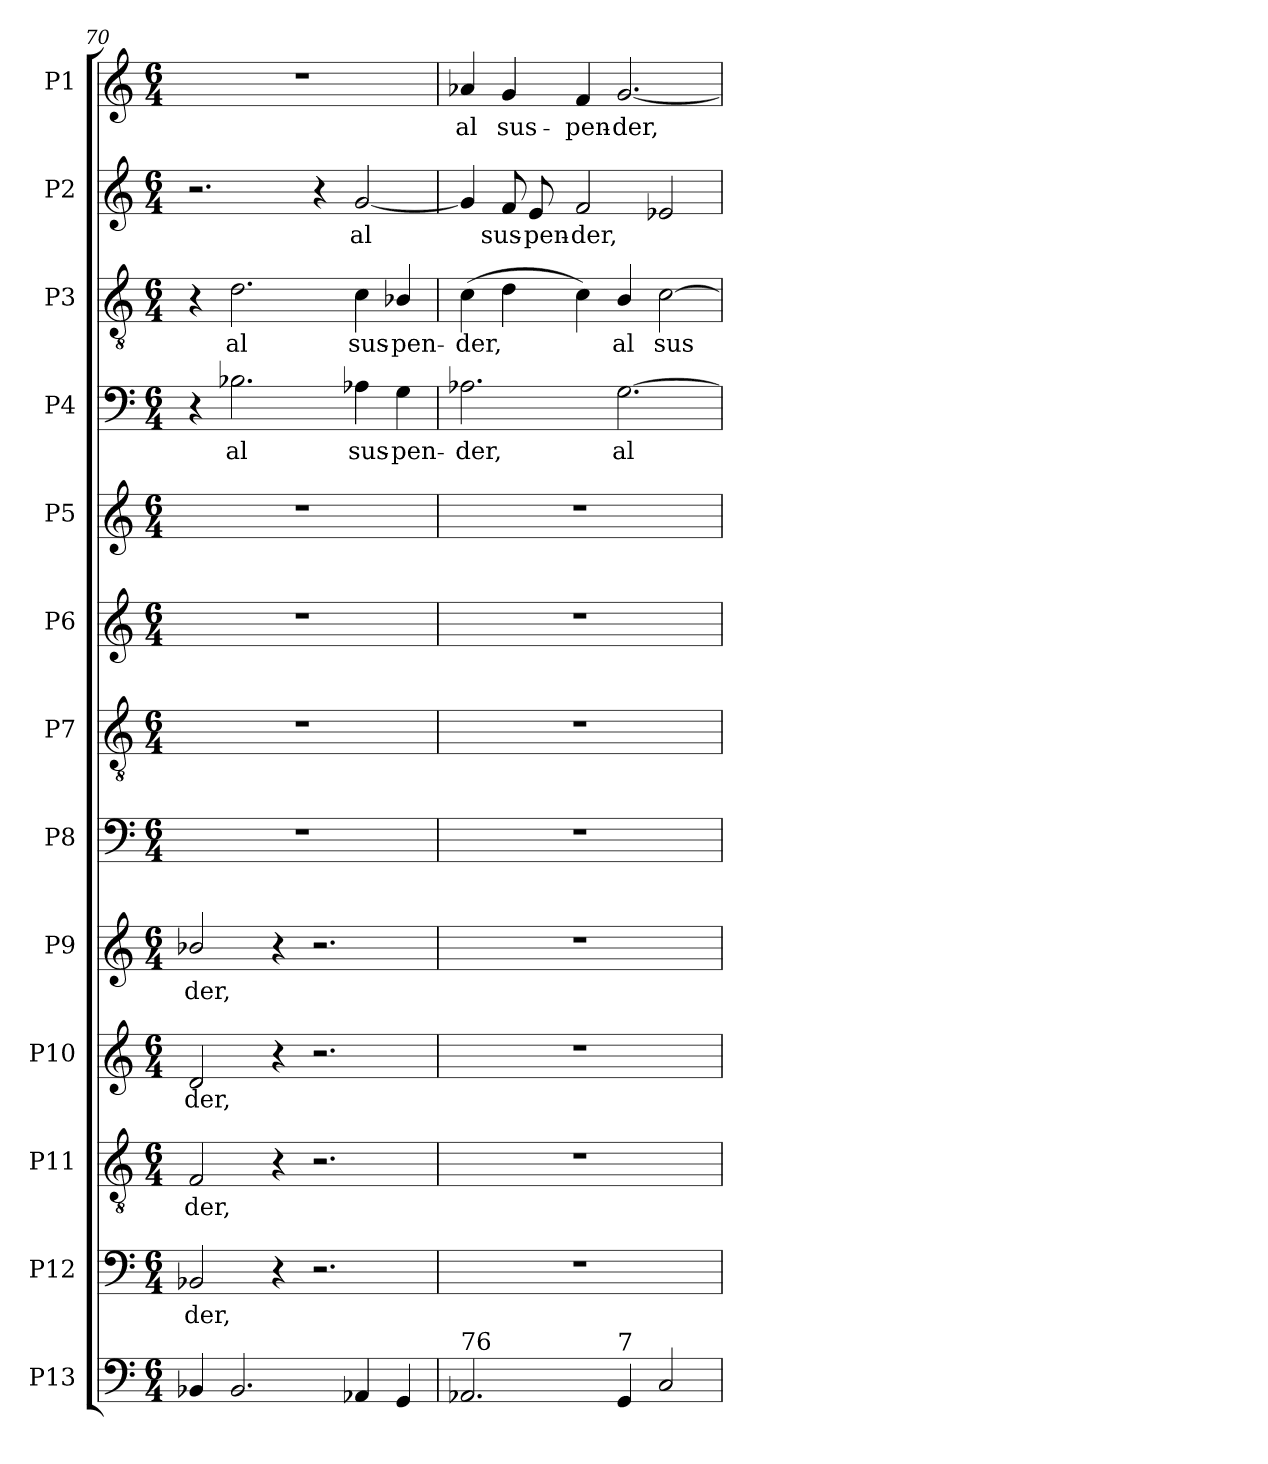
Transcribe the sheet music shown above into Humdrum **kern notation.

**kern	**kern	**text	**kern	**text	**kern	**text	**kern	**text	**kern	**kern	**kern	**kern	**kern	**text	**kern	**text	**kern	**text	**kern	**text
*part13	*part12	*part12	*part11	*part11	*part10	*part10	*part9	*part9	*part8	*part7	*part6	*part5	*part4	*part4	*part3	*part3	*part2	*part2	*part1	*part1
*staff13	*staff12	*staff12	*staff11	*staff11	*staff10	*staff10	*staff9	*staff9	*staff8	*staff7	*staff6	*staff5	*staff4	*staff4	*staff3	*staff3	*staff2	*staff2	*staff1	*staff1
*I"P13	*I"P12	*	*I"P11	*	*I"P10	*	*I"P9	*	*I"P8	*I"P7	*I"P6	*I"P5	*I"P4	*	*I"P3	*	*I"P2	*	*I"P1	*
!!LO:PB:g=z
*clefF4	*clefF4	*	*clefGv2	*	*clefG2	*	*clefG2	*	*clefF4	*clefGv2	*clefG2	*clefG2	*clefF4	*	*clefGv2	*	*clefG2	*	*clefG2	*
*	*	*	*ITrd7c12	*	*	*	*	*	*	*ITrd7c12	*	*	*	*	*ITrd7c12	*	*	*	*	*
*k[]	*k[]	*	*k[]	*	*k[]	*	*k[]	*	*k[]	*k[]	*k[]	*k[]	*k[]	*	*k[]	*	*k[]	*	*k[]	*
*C:	*C:	*	*C:	*	*C:	*	*C:	*	*C:	*C:	*C:	*C:	*C:	*	*C:	*	*C:	*	*C:	*
*M6/4	*M6/4	*	*M6/4	*	*M6/4	*	*M6/4	*	*M6/4	*M6/4	*M6/4	*M6/4	*M6/4	*	*M6/4	*	*M6/4	*	*M6/4	*
=70	=70	=70	=70	=70	=70	=70	=70	=70	=70	=70	=70	=70	=70	=70	=70	=70	=70	=70	=70	=70
!	!	!LO:LY:b:color=#000000	!	!	!	!	!	!	!	!	!	!	!	!	!	!	!	!	!	!
!	!	!	!	!LO:LY:b:color=#000000	!	!	!	!	!	!	!	!	!	!	!	!	!	!	!	!
!	!	!	!	!	!	!LO:LY:b:color=#000000	!	!	!	!	!	!	!	!	!	!	!	!	!	!
!	!	!	!	!	!	!	!	!LO:LY:b:color=#000000	!LO:N:vis=1	!LO:N:vis=1	!LO:N:vis=1	!LO:N:vis=1	!	!	!	!	!	!	!LO:N:vis=1	!
4BB-Xi/	2BB-Xi/	-der,	2FFi/	-der,	2di/	-der,	2b-Xi/	-der,	1.r	1.r	1.r	1.r	4r	.	4r	.	2.r	.	1.r	.
!	!	!	!	!	!	!	!	!	!	!	!	!	!	!LO:LY:b:color=#000000	!	!	!	!	!	!
!	!	!	!	!	!	!	!	!	!	!	!	!	!	!	!	!LO:LY:b:color=#000000	!	!	!	!
2.BB-i/	.	.	.	.	.	.	.	.	.	.	.	.	2.B-Xi\	al	2.Di\	al	.	.	.	.
.	4r	.	4r	.	4r	.	4r	.	.	.	.	.	.	.	.	.	.	.	.	.
.	2.r	.	2.r	.	2.r	.	2.r	.	.	.	.	.	.	.	.	.	4r	.	.	.
!	!	!	!	!	!	!	!	!	!	!	!	!	!	!LO:LY:b:color=#000000	!	!	!	!	!	!
!	!	!	!	!	!	!	!	!	!	!	!	!	!	!	!	!LO:LY:b:color=#000000	!	!	!	!
!	!	!	!	!	!	!	!	!	!	!	!	!	!	!	!	!	!	!LO:LY:b:color=#000000	!	!
4AA-Xi/	.	.	.	.	.	.	.	.	.	.	.	.	4A-Xi\	sus-	4Ci\	sus-	[2gi/	al	.	.
!	!	!	!	!	!	!	!	!	!	!	!	!	!	!LO:LY:b:color=#000000	!	!	!	!	!	!
!	!	!	!	!	!	!	!	!	!	!	!	!	!	!	!	!LO:LY:b:color=#000000	!	!	!	!
4GGi/	.	.	.	.	.	.	.	.	.	.	.	.	4Gi\	-pen-	4BB-Xi/	-pen-	.	.	.	.
=71	=71	=71	=71	=71	=71	=71	=71	=71	=71	=71	=71	=71	=71	=71	=71	=71	=71	=71	=71	=71
!	!LO:N:vis=1	!	!LO:N:vis=1	!	!LO:N:vis=1	!	!LO:N:vis=1	!	!LO:N:vis=1	!LO:N:vis=1	!LO:N:vis=1	!LO:N:vis=1	!	!	!	!	!	!	!	!
!	!	!	!	!	!	!	!	!	!	!	!	!	!	!LO:LY:b:color=#000000	!	!	!	!	!	!
!	!	!	!	!	!	!	!	!	!	!	!	!	!	!	!	!LO:LY:b:color=#000000	!	!	!	!
!LO:TX:a:t=76	!	!	!	!	!	!	!	!	!	!	!	!	!	!	!	!	!	!	!	!
!	!	!	!	!	!	!	!	!	!	!	!	!	!	!	!	!	!	!	!	!LO:LY:b:color=#000000
2.AA-Xi/	1.r	.	1.r	.	1.r	.	1.r	.	1.r	1.r	1.r	1.r	2.A-Xi\	-der,	(4Ci\	-der,	4gi/]	.	4a-Xi/	al
!	!	!	!	!	!	!	!	!	!	!	!	!	!	!	!	!	!	!LO:LY:b:color=#000000	!	!
!	!	!	!	!	!	!	!	!	!	!	!	!	!	!	!	!	!	!	!	!LO:LY:b:color=#000000
.	.	.	.	.	.	.	.	.	.	.	.	.	.	.	4Di\	.	8fi/	sus-	4gi/	sus-
!	!	!	!	!	!	!	!	!	!	!	!	!	!	!	!	!	!	!LO:LY:b:color=#000000	!	!
.	.	.	.	.	.	.	.	.	.	.	.	.	.	.	.	.	8ei/	-pen-	.	.
!	!	!	!	!	!	!	!	!	!	!	!	!	!	!	!	!	!	!LO:LY:b:color=#000000	!	!
!	!	!	!	!	!	!	!	!	!	!	!	!	!	!	!	!	!	!	!	!LO:LY:b:color=#000000
.	.	.	.	.	.	.	.	.	.	.	.	.	.	.	4Ci\)	.	2fi/	-der,	4fi/	-pen-
!	!	!	!	!	!	!	!	!	!	!	!	!	!	!LO:LY:b:color=#000000	!	!	!	!	!	!
!	!	!	!	!	!	!	!	!	!	!	!	!	!	!	!	!LO:LY:b:color=#000000	!	!	!	!
!LO:TX:a:t=7	!	!	!	!	!	!	!	!	!	!	!	!	!	!	!	!	!	!	!	!
!	!	!	!	!	!	!	!	!	!	!	!	!	!	!	!	!	!	!	!	!LO:LY:b:color=#000000
4GGi/	.	.	.	.	.	.	.	.	.	.	.	.	[2.Gi\	al	4BBi/	al	.	.	[2.gi/	-der,
!	!	!	!	!	!	!	!	!	!	!	!	!	!	!	!	!LO:LY:b:color=#000000	!	!	!	!
2Ci/	.	.	.	.	.	.	.	.	.	.	.	.	.	.	[2Ci\	sus-	2e-Xi/	.	.	.
=	=	=	=	=	=	=	=	=	=	=	=	=	=	=	=	=	=	=	=	=
*-	*-	*-	*-	*-	*-	*-	*-	*-	*-	*-	*-	*-	*-	*-	*-	*-	*-	*-	*-	*-
